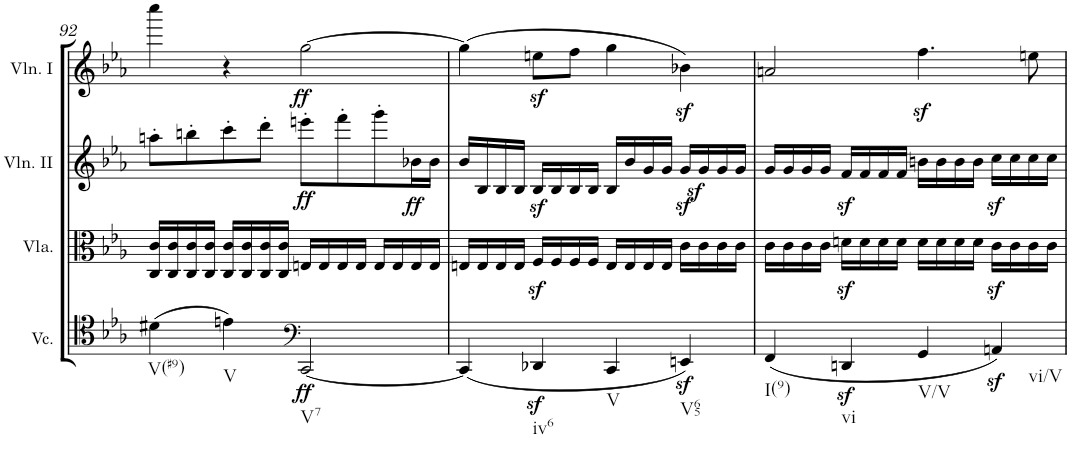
**kern	**dynam	**kern	**kern	**dynam	**kern	**dynam
*part4	*part4	*part3	*part2	*part2	*part1	*part1
*staff4	*staff4	*staff3	*staff2	*staff2	*staff1	*staff1
*I"Violoncello	*	*I"Viola	*I"Violin II	*	*I"Violin I	*
*I'Vc.	*	*I'Vla.	*I'Vln. II	*	*I'Vln. I	*
!!LO:PB:g=z
*clefC4	*	*clefC3	*clefG2	*	*clefG2	*
*k[b-e-a-]	*	*k[b-e-a-]	*k[b-e-a-]	*	*k[b-e-a-]	*
*E-:	*	*E-:	*E-:	*	*E-:	*
*M4/4	*	*M4/4	*M4/4	*	*M4/4	*
*met(c)	*	*met(c)	*met(c)	*	*met(c)	*
=92	=92	=92	=92	=92	=92	=92
!LO:TX:b:t=V(#9)	!	!	!	!	!	!
(4d#X\	.	16C/ 16c/LL	8aan'\L	.	4cccc\	.
.	.	16C/ 16c/	.	.	.	.
.	.	16C/ 16c/	8bbn'\	.	.	.
.	.	16C/ 16c/JJ	.	.	.	.
!LO:TX:b:t=V	!	!	!	!	!	!
4en\)	.	16C/ 16c/LL	8ccc'\	.	4r	.
.	.	16C/ 16c/	.	.	.	.
.	.	16C/ 16c/	8ddd'\J	.	.	.
.	.	16C/ 16c/JJ	.	.	.	.
*clefF4	*	*	*	*	*	*
!LO:TX:b:t=V7	!	!	!	!	!	!
!	!LO:DY:b	!	!	!LO:DY:b	!	!LO:DY:b
[2CC/	ff	16En/LL	8eeen'\L	ff	[2gg\	ff
.	.	16E/	.	.	.	.
.	.	16E/	8fff'\	.	.	.
.	.	16E/JJ	.	.	.	.
.	.	16E/LL	8ggg'\	.	.	.
.	.	16E/	.	.	.	.
!	!	!	!	!LO:DY:b	!	!
.	.	16E/	16b-X\L	ff	.	.
.	.	16E/JJ	16b-\JJ	.	.	.
=93	=93	=93	=93	=93	=93	=93
(4CC/]	.	16En/LL	16b-/LL	.	(4gg\]	.
.	.	16E/	16B-/	.	.	.
.	.	16E/	16B-/	.	.	.
.	.	16E/JJ	16B-/JJ	.	.	.
!LO:TX:b:t=iv6	!	!	!	!	!	!
4DD-Xz</	.	16Fz>/LL	16B-/LL	.	8eenz<\L	.
.	.	16F/	16B-/	.	.	.
.	.	16F/	16B-/	.	8ff\J	.
.	.	16F/JJ	16B-/JJ	.	.	.
!LO:TX:b:t=V	!	!	!	!	!	!
4CC/	.	16E/LL	16B-/LL	.	4gg\	.
.	.	16E/	16b-/	.	.	.
.	.	16E/	16g/	.	.	.
.	.	16E/JJ	16g/JJ	.	.	.
!LO:TX:b:t=V65	!	!	!	!	!	!
4EEnz</)	.	16c\LL	16gz</LL	.	4b-Xz<\)	.
.	.	16c\	16gz</	.	.	.
.	.	16c\	16g/	.	.	.
.	.	16c\JJ	16g/JJ	.	.	.
=94	=94	=94	=94	=94	=94	=94
!LO:TX:b:t=I(9)	!	!	!	!	!	!
(4FF/	.	16c\LL	16g/LL	.	2an/	.
.	.	16c\	16g/	.	.	.
.	.	16c\	16g/	.	.	.
.	.	16c\JJ	16g/JJ	.	.	.
!LO:TX:b:t=vi	!	!	!	!	!	!
4DDnz</	.	16dnz<\LL	16fz</LL	.	.	.
.	.	16d\	16f/	.	.	.
.	.	16d\	16f/	.	.	.
.	.	16d\JJ	16f/JJ	.	.	.
!LO:TX:b:t=V/V	!	!	!	!	!	!
4GG/	.	16d\LL	16bn\LL	.	4.ffz<\	.
.	.	16d\	16b\	.	.	.
.	.	16d\	16b\	.	.	.
.	.	16d\JJ	16b\JJ	.	.	.
!LO:TX:b:t=vi/V	!	!	!	!	!	!
4AAnz</)	.	16cz<\LL	16ccz<\LL	.	.	.
.	.	16c\	16cc\	.	.	.
.	.	16c\	16cc\	.	8een\	.
.	.	16c\JJ	16cc\JJ	.	.	.
=	=	=	=	=	=	=
*-	*-	*-	*-	*-	*-	*-
